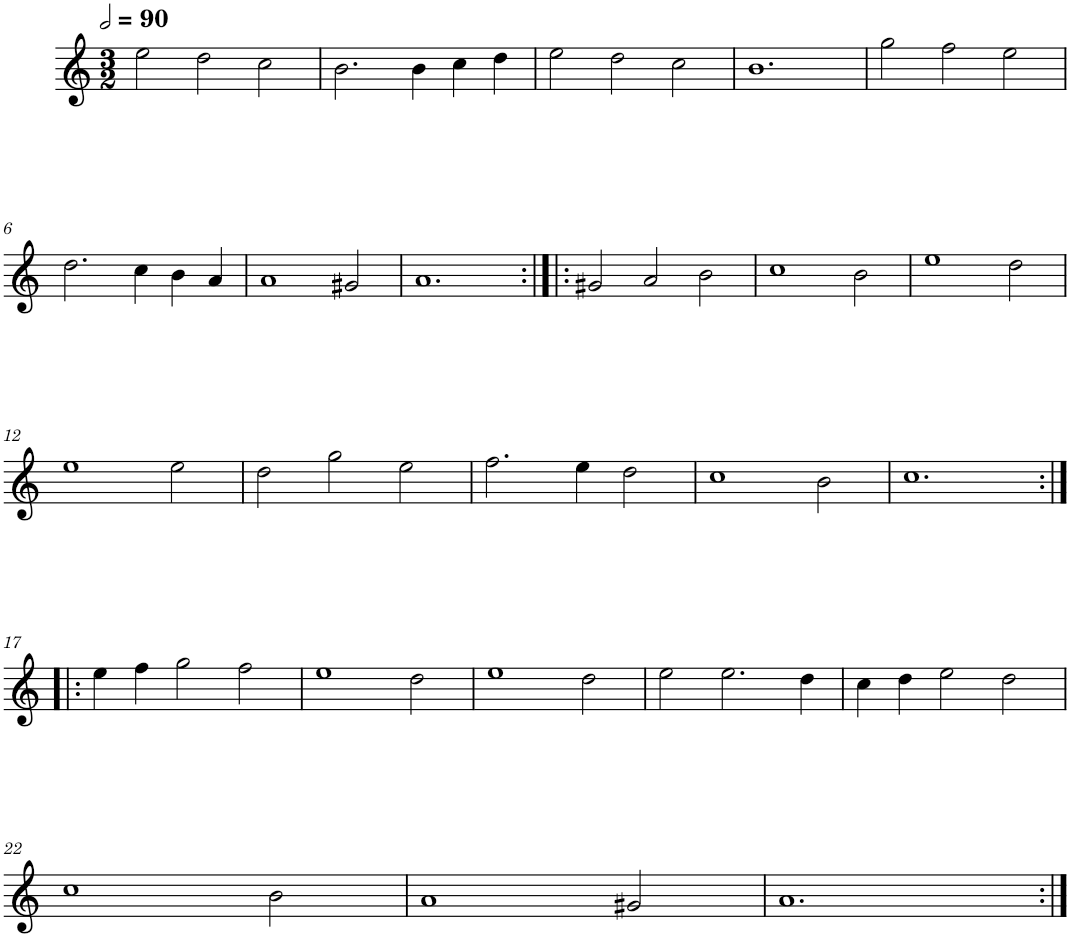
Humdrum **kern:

**kern
*part1
*staff1
*I"Cinq parties
*clefG2
*k[]
*M3/2
*MM180
=1
2ee\
2dd\
2cc\
=2
2.b\
4b\
4cc\
4dd\
=3
2ee\
2dd\
2cc\
=4
1.b
=5
2gg\
2ff\
2ee\
!!LO:LB:g=z
=6
2.dd\
4cc\
4b\
4a/
=7
1a
2g#X/
=8
1.a
=9:|!|:
2g#X/
2a/
2b\
=10
1cc
2b\
=11
1ee
2dd\
!!LO:LB:g=z
=12
1ee
2ee\
=13
2dd\
2gg\
2ee\
=14
2.ff\
4ee\
2dd\
=15
1cc
2b\
=16
1.cc
!!LO:LB:g=z
=17:|!|:
4ee\
4ff\
2gg\
2ff\
=18
1ee
2dd\
=19
1ee
2dd\
=20
2ee\
2.ee\
4dd\
=21
4cc\
4dd\
2ee\
2dd\
!!LO:LB:g=z
=22
1cc
2b\
=23
1a
2g#X/
=24
1.a
=:|!
*-
